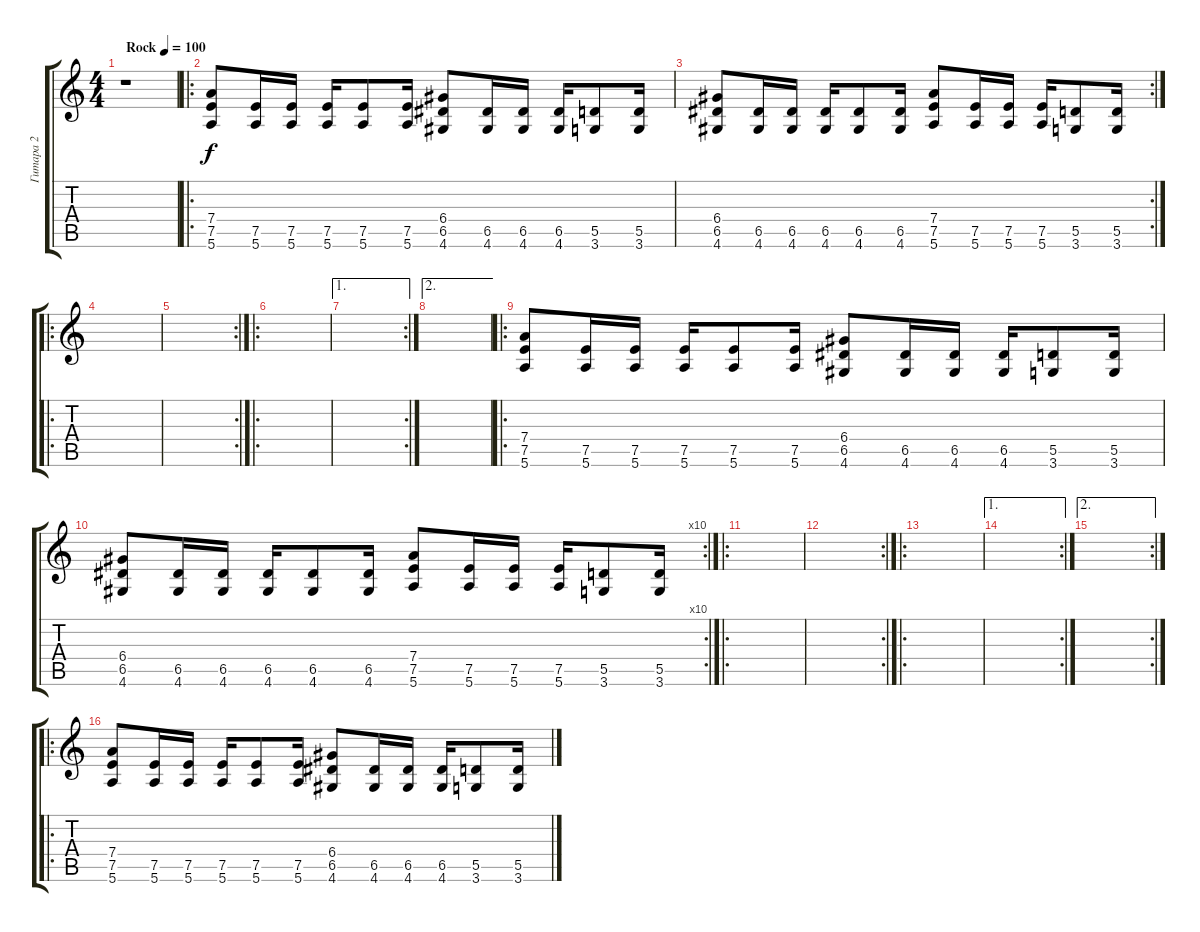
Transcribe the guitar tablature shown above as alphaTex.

\track ("Гитара 2" "Гитара 2") {instrument distortionguitar}
\staff {score tabs}
\tuning (E4 B3 G3 D3 A2 E2) {hide}
\ts (4 4)
\tempo (100 "Rock")
\clef g2
\ks c
r.1{dy f instrument distortionguitar} |
\ro
(7.4 7.5 5.6).8 (7.5 5.6).16 (7.5 5.6).16 (7.5 5.6).16 (7.5 5.6).8 (7.5 5.6).16 (6.4 6.5 4.6).8 (6.5 4.6).16 (6.5 4.6).16 (6.5 4.6).16 (5.5 3.6).8 (5.5 3.6).16 |
\rc 2
(6.4 6.5 4.6).8 (6.5 4.6).16 (6.5 4.6).16 (6.5 4.6).16 (6.5 4.6).8 (6.5 4.6).16 (7.4 7.5 5.6).8 (7.5 5.6).16 (7.5 5.6).16 (7.5 5.6).16 (5.5 3.6).8 (5.5 3.6).16 |
\ro
|
\rc 2
|
\ro
|
\ae 1
\rc 2
|
\ae 2
|
\ro
(7.4 7.5 5.6).8 (7.5 5.6).16 (7.5 5.6).16 (7.5 5.6).16 (7.5 5.6).8 (7.5 5.6).16 (6.4 6.5 4.6).8 (6.5 4.6).16 (6.5 4.6).16 (6.5 4.6).16 (5.5 3.6).8 (5.5 3.6).16 |
\rc 10
(6.4 6.5 4.6).8 (6.5 4.6).16 (6.5 4.6).16 (6.5 4.6).16 (6.5 4.6).8 (6.5 4.6).16 (7.4 7.5 5.6).8 (7.5 5.6).16 (7.5 5.6).16 (7.5 5.6).16 (5.5 3.6).8 (5.5 3.6).16 |
\ro
|
\rc 2
|
\ro
|
\ae 1
\rc 2
|
\ae 2
\rc 2
|
\ro
(7.4 7.5 5.6).8 (7.5 5.6).16 (7.5 5.6).16 (7.5 5.6).16 (7.5 5.6).8 (7.5 5.6).16 (6.4 6.5 4.6).8 (6.5 4.6).16 (6.5 4.6).16 (6.5 4.6).16 (5.5 3.6).8 (5.5 3.6).16
